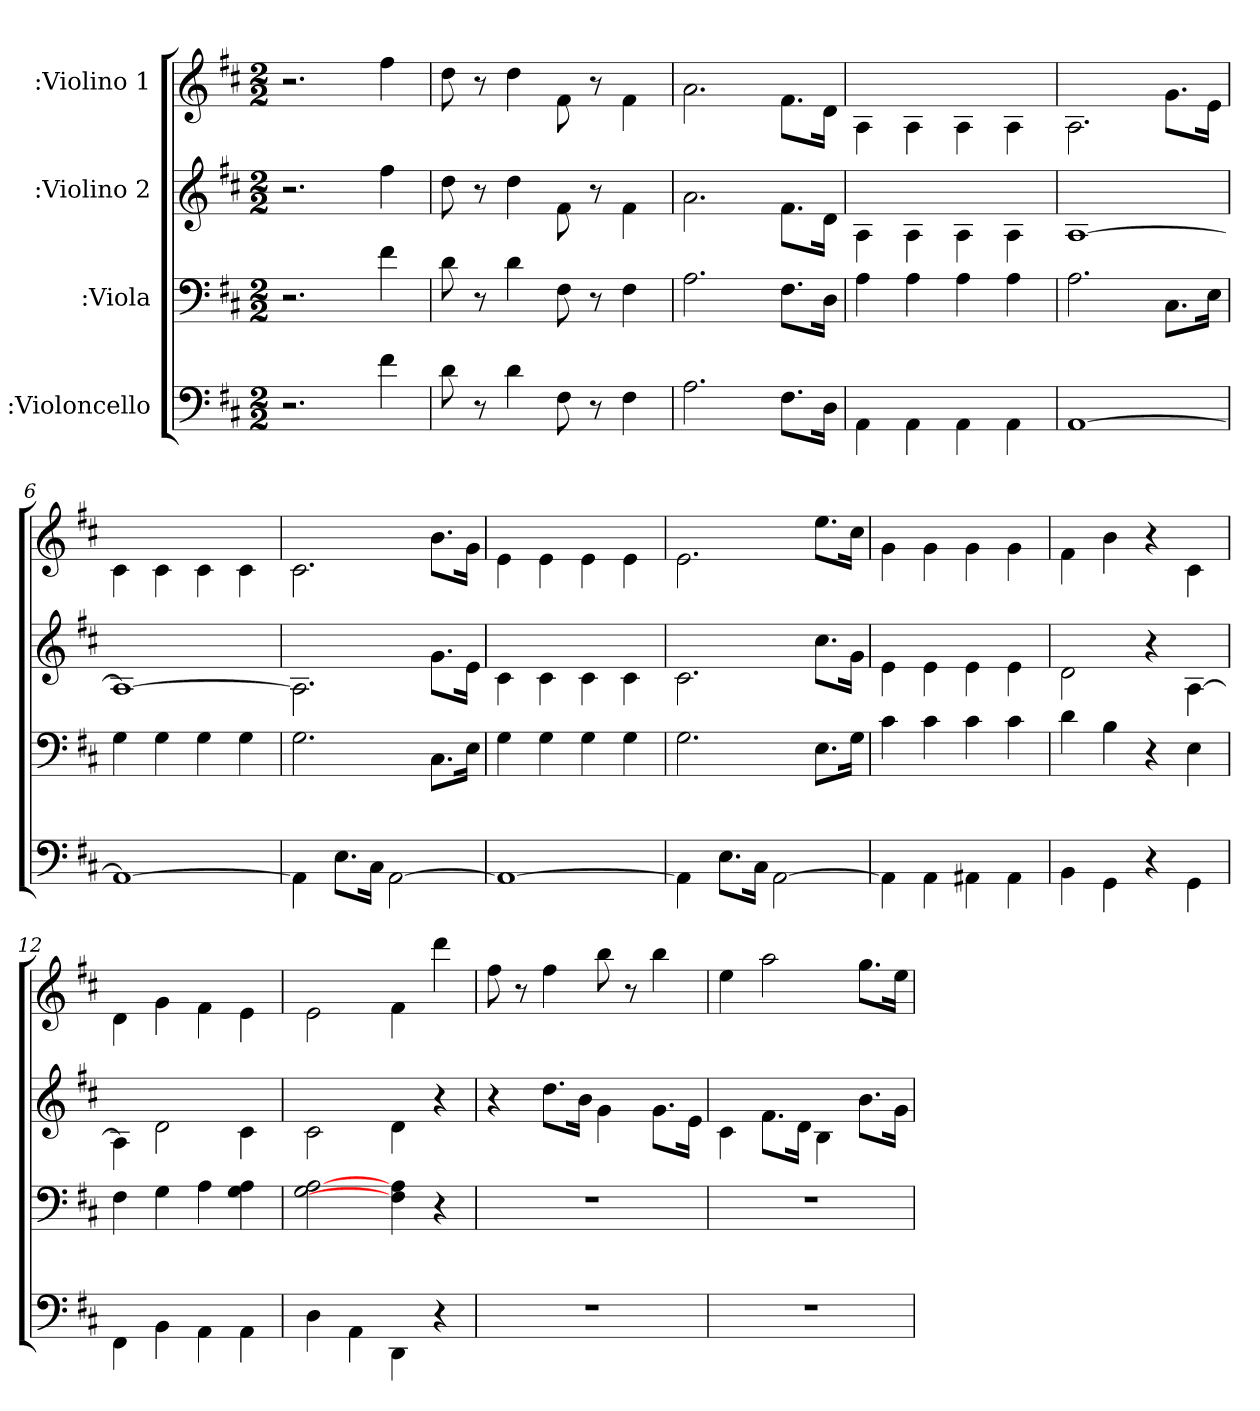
**kern	**kern	**kern	**kern
*part4	*part3	*part2	*part1
*staff4	*staff3	*staff2	*staff1
*I":Violoncello	*I":Viola	*I":Violino 2	*I":Violino 1
*k[f#c#]	*k[f#c#]	*k[f#c#]	*k[f#c#]
*D:	*D:	*D:	*D:
*M2/2	*M2/2	*M2/2	*M2/2
=1	=1	=1	=1
2.r	2.r	2.r	2.r
4f#\	4f#\	4ff#\	4ff#\
=2	=2	=2	=2
8d\	8d\	8dd\	8dd\
8r	8r	8r	8r
4d\	4d\	4dd\	4dd\
8F#\	8F#\	8f#\	8f#\
8r	8r	8r	8r
4F#\	4F#\	4f#\	4f#\
=3	=3	=3	=3
2.A\	2.A\	2.a\	2.a\
8.F#\L	8.F#\L	8.f#\L	8.f#\L
16D\Jk	16D\Jk	16d\Jk	16d\Jk
=4	=4	=4	=4
4AA\	4A\	4A\	4A\
4AA\	4A\	4A\	4A\
4AA\	4A\	4A\	4A\
4AA\	4A\	4A\	4A\
=5	=5	=5	=5
[1AA\	2.A\	[1A\	2.A\
.	8.C#\L	.	8.g\L
.	16E\Jk	.	16e\Jk
=6	=6	=6	=6
1AA\_	4G\	1A\_	4c#\
.	4G\	.	4c#\
.	4G\	.	4c#\
.	4G\	.	4c#\
=7	=7	=7	=7
4AA\]	2.G\	2.A\]	2.c#\
8.E\L	.	.	.
16C#\Jk	.	.	.
[2AA\	.	.	.
.	8.C#\L	8.g\L	8.b\L
.	16E\Jk	16e\Jk	16g\Jk
=8	=8	=8	=8
1AA\_	4G\	4c#\	4e\
.	4G\	4c#\	4e\
.	4G\	4c#\	4e\
.	4G\	4c#\	4e\
=9	=9	=9	=9
4AA\]	2.G\	2.c#\	2.e\
8.E\L	.	.	.
16C#\Jk	.	.	.
[2AA\	.	.	.
.	8.E\L	8.cc#\L	8.ee\L
.	16G\Jk	16g\Jk	16cc#\Jk
=10	=10	=10	=10
4AA\]	4c#\	4e\	4g\
4AA\	4c#\	4e\	4g\
4AA#X\	4c#\	4e\	4g\
4AA#\	4c#\	4e\	4g\
=11	=11	=11	=11
4BB\	4d\	2d\	4f#\
4GG\	4B\	.	4b\
4r	4r	4r	4r
4GG\	4E\	[4A\	4c#\
=12	=12	=12	=12
4FF#\	4F#\	4A\]	4d\
4BB\	4G\	2d\	4g\
4AA\	4A\	.	4f#\
4AA\	4A\ 4G\	4c#\	4e\
=13	=13	=13	=13
4D\	[2A\ 2G\	2c#\	2e\
4AA\	.	.	.
4DD\	4A\ 4F#\]	4d\	4f#\
4r	4r	4r	4ddd\
=14	=14	=14	=14
1r	1r	4r	8ff#\
.	.	.	8r
.	.	8.dd\L	4ff#\
.	.	16b\Jk	.
.	.	4g\	8bb\
.	.	.	8r
.	.	8.g\L	4bb\
.	.	16e\Jk	.
=15	=15	=15	=15
1r	1r	4c#\	4ee\
.	.	8.f#\L	2aa\
.	.	16d\Jk	.
.	.	4B\	.
.	.	8.b\L	8.gg\L
.	.	16g\Jk	16ee\Jk
=	=	=	=
*-	*-	*-	*-
